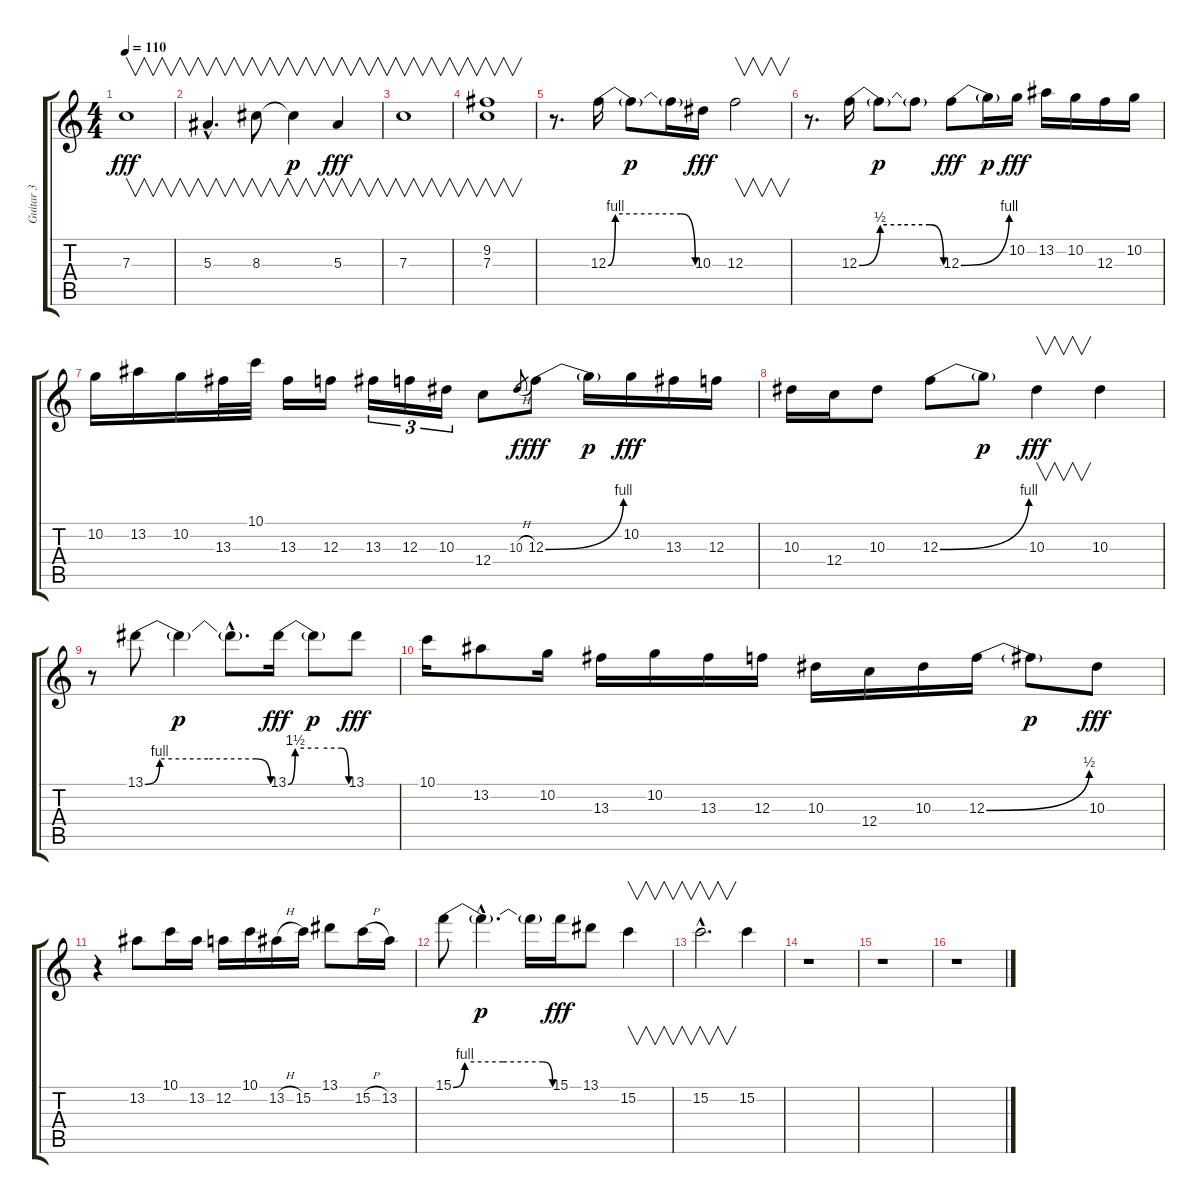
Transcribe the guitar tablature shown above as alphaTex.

\track ("Guitar 3" "Guitar 3") {instrument distortionguitar}
\staff {score tabs}
\tuning (D4 A3 F3 C3 G2 C2) {hide}
\ts (4 4)
\tempo 110
\clef g2
\ks c
7.3.1{v dy fff} |
5.3{hac}.4{v d} 8.3.8{v} 8.3{t}.4{v dy p} 5.3.4{v dy fff} |
7.3.1{v} |
(9.2 7.3).1{v} |
r.8{d} 12.3{be (custom 0 0 5 4 15 4 30 4 45 4 50 4 60 0)}.16 12.3{t}.8{dy p} 12.3{t}.16 10.3.16{dy fff} 12.3.2{v} |
r.8{d} 12.3{be (custom 0 0 15 2 30 2 50 2 60 0)}.16 12.3{t}.8{dy p} 12.3{t}.8 12.3{be (bend 0 0 60 4)}.8{dy fff} 12.3{t}.16{dy p} 10.2.16{dy fff} 13.2.16 10.2.16 12.3.16 10.2.16 |
10.2.16 13.2.16 10.2.16 13.3.32 10.1.32 13.3.16 12.3.16 13.3.16{tu (3 2)} 12.3.16{tu (3 2)} 10.3.16{tu (3 2)} 12.4.8 10.3{h}.8{gr dy f} 12.3{be (bend 0 0 60 4)}.8{dy fff} 12.3{t}.16{dy p} 10.2.16{dy fff} 13.3.16 12.3.16 |
10.3.16 12.4.16 10.3.8 12.3{be (bend 0 0 60 4)}.8 12.3{t}.8{dy p} 10.3.4{v dy fff} 10.3.4 |
r.8 13.1{be (custom 0 0 7 4 30 4 53 4 60 0)}.8 13.1{t}.4{dy p} 13.1{hac t}.8{d} 13.1{be (custom 0 0 7 6 30 6 53 6 60 0)}.16{dy fff} 13.1{t}.8{dy p} 13.1.8{dy fff} |
10.1.16 13.2.8 10.2.16 13.3.16 10.2.16 13.3.16 12.3.16 10.3.16 12.4.16 10.3.16 12.3{be (bend 0 0 60 2)}.16 12.3{t}.8{dy p} 10.3.8{dy fff} |
r.4 13.2.8 10.1.16 13.2.16 12.2.16 10.1.16 13.2{h}.16 15.2.16 13.1.8 15.2{h}.16 13.2.16 |
15.1{be (custom 0 0 7 4 30 4 54 4 60 0)}.8 15.1{hac t}.4{d dy p} 15.1{t}.16 15.1.16{dy fff} 13.1.8 15.2.4{v} |
15.2{hac}.2{v d} 15.2.4 |
r.1 |
r.1 |
r.1
